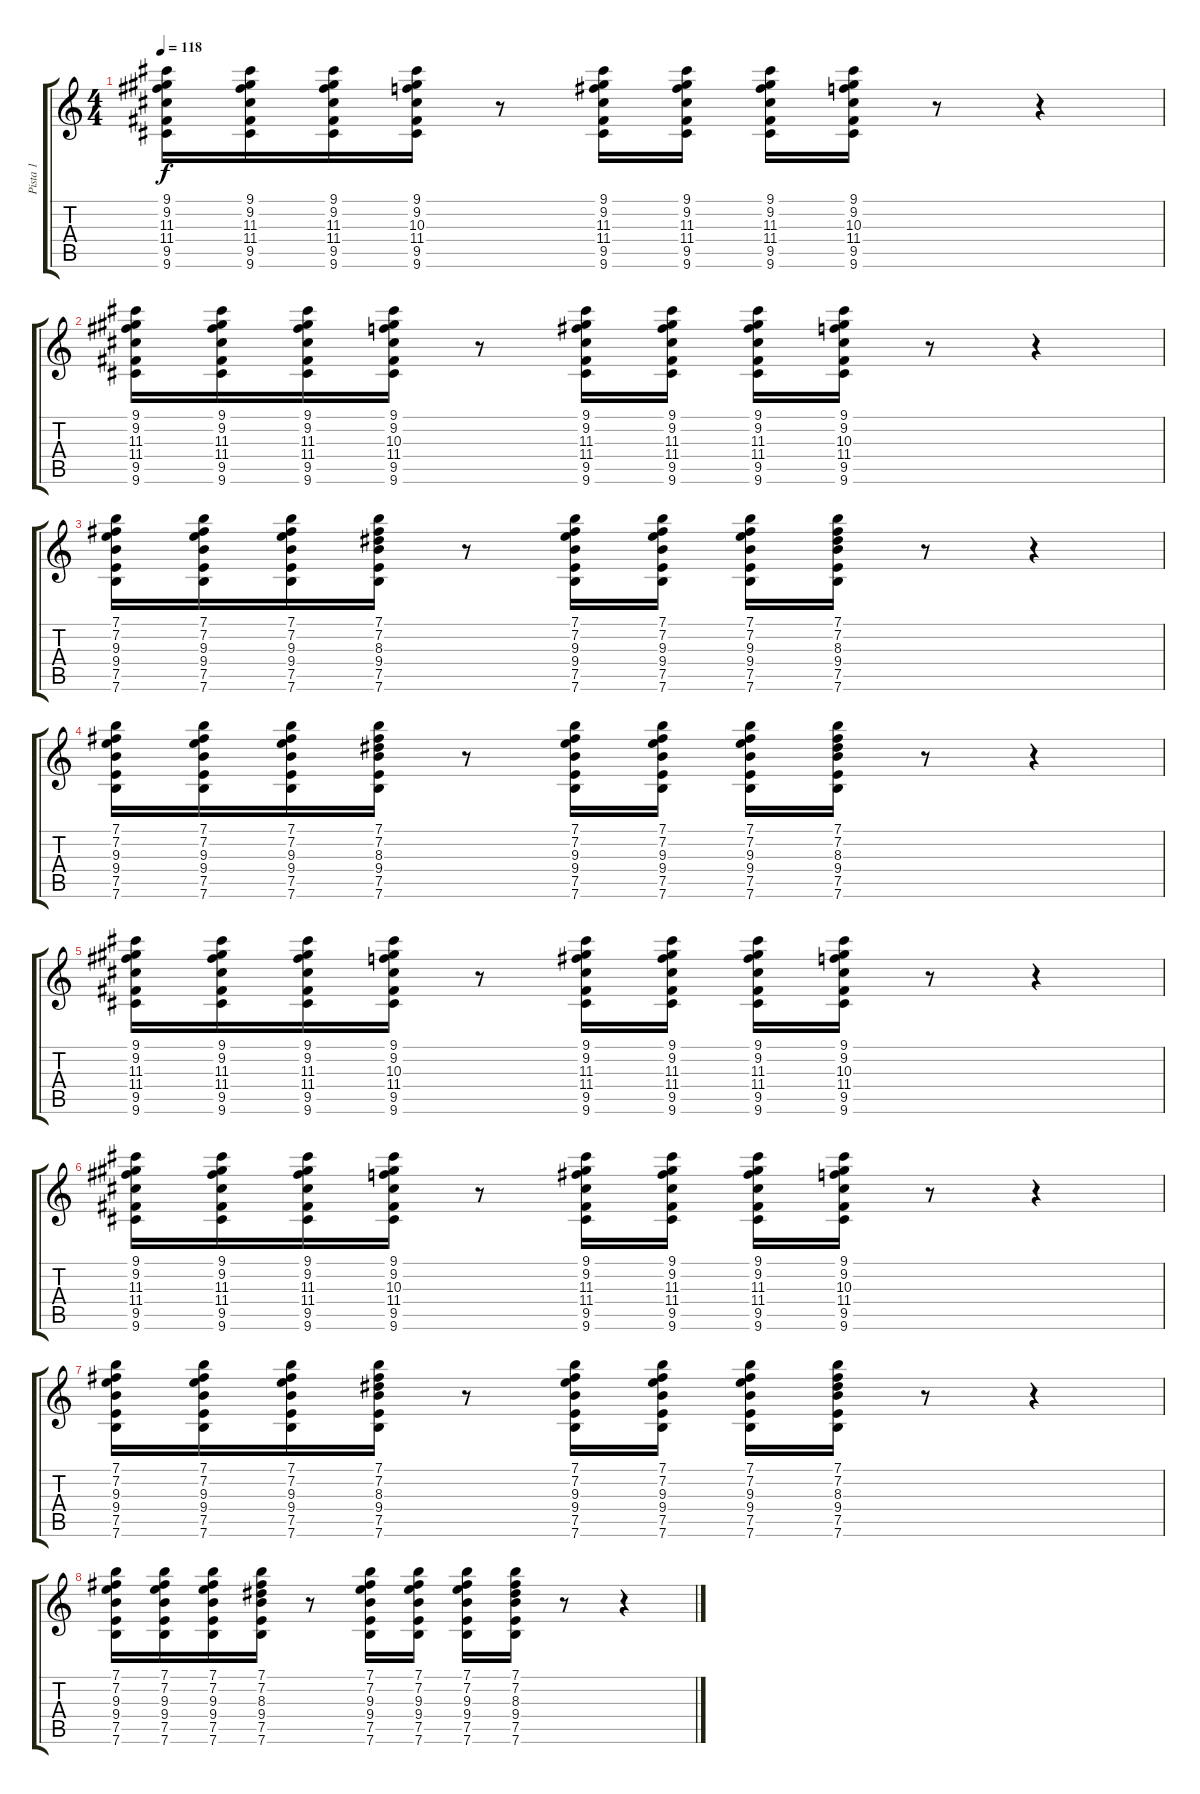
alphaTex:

\track ("Pista 1" "Pista 1") {instrument overdrivenguitar}
\staff {score tabs}
\tuning (E4 B3 G3 D3 A2 E2) {hide}
\ts (4 4)
\tempo 118
\clef g2
\ks c
(9.1 9.2 11.3 11.4 9.5 9.6).16{dy f instrument overdrivenguitar} (9.1 9.2 11.3 11.4 9.5 9.6).16 (9.1 9.2 11.3 11.4 9.5 9.6).16 (9.1 9.2 10.3 11.4 9.5 9.6).16 r.8 (9.1 9.2 11.3 11.4 9.5 9.6).16 (9.1 9.2 11.3 11.4 9.5 9.6).16 (9.1 9.2 11.3 11.4 9.5 9.6).16 (9.1 9.2 10.3 11.4 9.5 9.6).16 r.8 r.4 |
(9.1 9.2 11.3 11.4 9.5 9.6).16 (9.1 9.2 11.3 11.4 9.5 9.6).16 (9.1 9.2 11.3 11.4 9.5 9.6).16 (9.1 9.2 10.3 11.4 9.5 9.6).16 r.8 (9.1 9.2 11.3 11.4 9.5 9.6).16 (9.1 9.2 11.3 11.4 9.5 9.6).16 (9.1 9.2 11.3 11.4 9.5 9.6).16 (9.1 9.2 10.3 11.4 9.5 9.6).16 r.8 r.4 |
(7.1 7.2 9.3 9.4 7.5 7.6).16 (7.1 7.2 9.3 9.4 7.5 7.6).16 (7.1 7.2 9.3 9.4 7.5 7.6).16 (7.1 7.2 8.3 9.4 7.5 7.6).16 r.8 (7.1 7.2 9.3 9.4 7.5 7.6).16 (7.1 7.2 9.3 9.4 7.5 7.6).16 (7.1 7.2 9.3 9.4 7.5 7.6).16 (7.1 7.2 8.3 9.4 7.5 7.6).16 r.8 r.4 |
(7.1 7.2 9.3 9.4 7.5 7.6).16 (7.1 7.2 9.3 9.4 7.5 7.6).16 (7.1 7.2 9.3 9.4 7.5 7.6).16 (7.1 7.2 8.3 9.4 7.5 7.6).16 r.8 (7.1 7.2 9.3 9.4 7.5 7.6).16 (7.1 7.2 9.3 9.4 7.5 7.6).16 (7.1 7.2 9.3 9.4 7.5 7.6).16 (7.1 7.2 8.3 9.4 7.5 7.6).16 r.8 r.4 |
(9.1 9.2 11.3 11.4 9.5 9.6).16 (9.1 9.2 11.3 11.4 9.5 9.6).16 (9.1 9.2 11.3 11.4 9.5 9.6).16 (9.1 9.2 10.3 11.4 9.5 9.6).16 r.8 (9.1 9.2 11.3 11.4 9.5 9.6).16 (9.1 9.2 11.3 11.4 9.5 9.6).16 (9.1 9.2 11.3 11.4 9.5 9.6).16 (9.1 9.2 10.3 11.4 9.5 9.6).16 r.8 r.4 |
(9.1 9.2 11.3 11.4 9.5 9.6).16 (9.1 9.2 11.3 11.4 9.5 9.6).16 (9.1 9.2 11.3 11.4 9.5 9.6).16 (9.1 9.2 10.3 11.4 9.5 9.6).16 r.8 (9.1 9.2 11.3 11.4 9.5 9.6).16 (9.1 9.2 11.3 11.4 9.5 9.6).16 (9.1 9.2 11.3 11.4 9.5 9.6).16 (9.1 9.2 10.3 11.4 9.5 9.6).16 r.8 r.4 |
(7.1 7.2 9.3 9.4 7.5 7.6).16 (7.1 7.2 9.3 9.4 7.5 7.6).16 (7.1 7.2 9.3 9.4 7.5 7.6).16 (7.1 7.2 8.3 9.4 7.5 7.6).16 r.8 (7.1 7.2 9.3 9.4 7.5 7.6).16 (7.1 7.2 9.3 9.4 7.5 7.6).16 (7.1 7.2 9.3 9.4 7.5 7.6).16 (7.1 7.2 8.3 9.4 7.5 7.6).16 r.8 r.4 |
(7.1 7.2 9.3 9.4 7.5 7.6).16 (7.1 7.2 9.3 9.4 7.5 7.6).16 (7.1 7.2 9.3 9.4 7.5 7.6).16 (7.1 7.2 8.3 9.4 7.5 7.6).16 r.8 (7.1 7.2 9.3 9.4 7.5 7.6).16 (7.1 7.2 9.3 9.4 7.5 7.6).16 (7.1 7.2 9.3 9.4 7.5 7.6).16 (7.1 7.2 8.3 9.4 7.5 7.6).16 r.8 r.4
